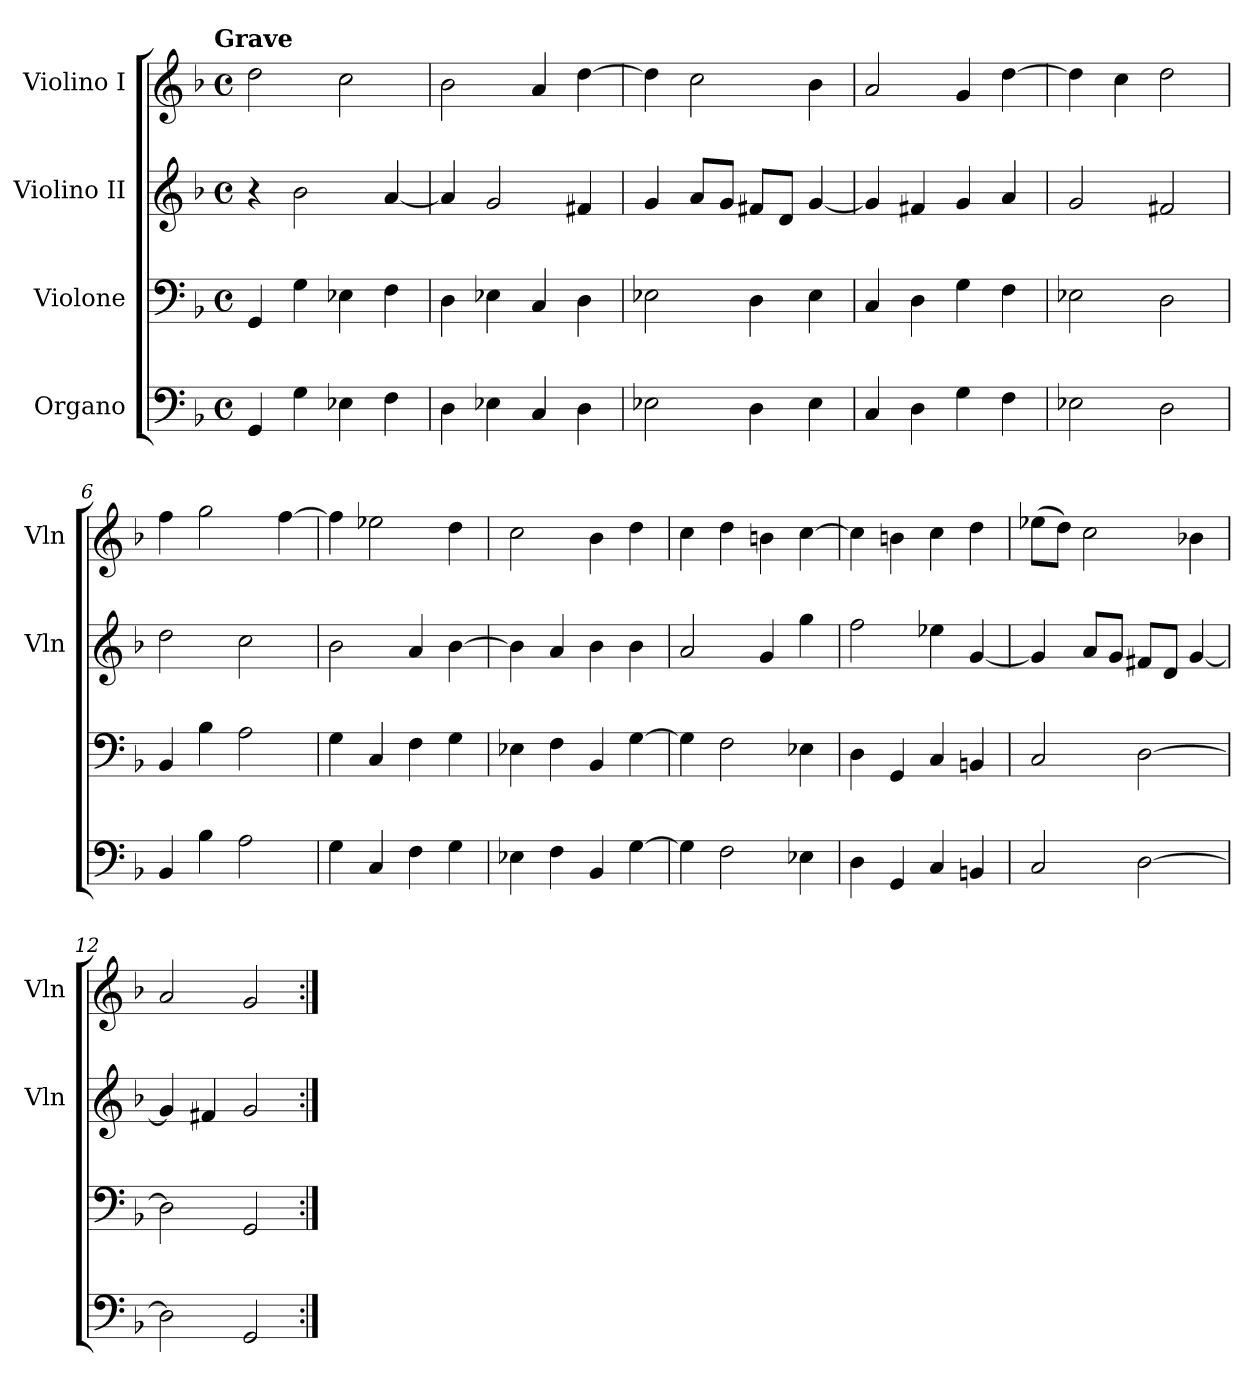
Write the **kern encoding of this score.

**kern	**kern	**kern	**kern
*part4	*part3	*part2	*part1
*staff4	*staff3	*staff2	*staff1
*I"Organo	*I"Violone	*I"Violino II	*I"Violino I
*	*	*I'Vln	*I'Vln
*clefF4	*clefF4	*clefG2	*clefG2
*k[b-]	*k[b-]	*k[b-]	*k[b-]
*d:	*d:	*d:	*d:
!!LO:TX:omd:t=Grave
*M4/4	*M4/4	*M4/4	*M4/4
*met(c)	*met(c)	*met(c)	*met(c)
*MM40	*MM40	*MM40	*MM40
=1	=1	=1	=1
4GG	4GG	4r	2dd
4G	4G	2b-	.
4E-X	4E-X	.	2cc
4F	4F	[4a	.
=2	=2	=2	=2
4D	4D	4a]	2b-
4E-X	4E-X	2g	.
4C	4C	.	4a
4D	4D	4f#X	[4dd
=3	=3	=3	=3
2E-X	2E-X	4g	4dd]
.	.	8aL	2cc
.	.	8gJ	.
4D	4D	8f#XL	.
.	.	8dJ	.
4E-	4E-	[4g	4b-
=4	=4	=4	=4
4C	4C	4g]	2a
4D	4D	4f#X	.
4G	4G	4g	4g
4F	4F	4a	[4dd
=5	=5	=5	=5
2E-X	2E-X	2g	4dd]
.	.	.	4cc
2D	2D	2f#X	2dd
=6	=6	=6	=6
4BB-	4BB-	2dd	4ff
4B-	4B-	.	2gg
2A	2A	2cc	.
.	.	.	[4ff
=7	=7	=7	=7
4G	4G	2b-	4ff]
4C	4C	.	2ee-X
4F	4F	4a	.
4G	4G	[4b-	4dd
=8	=8	=8	=8
4E-X	4E-X	4b-]	2cc
4F	4F	4a	.
4BB-	4BB-	4b-	4b-
[4G	[4G	4b-	4dd
=9	=9	=9	=9
4G]	4G]	2a	4cc
2F	2F	.	4dd
.	.	4g	4bn
4E-X	4E-X	4gg	[4cc
=10	=10	=10	=10
4D	4D	2ff	4cc]
4GG	4GG	.	4bn
4C	4C	4ee-X	4cc
4BBn	4BBn	[4g	4dd
=11	=11	=11	=11
2C	2C	4g]	(8ee-XL
.	.	.	8ddJ)
.	.	8aL	2cc
.	.	8gJ	.
[2D	[2D	8f#XL	.
.	.	8dJ	.
.	.	[4g	4b-X
=12	=12	=12	=12
2D]	2D]	4g]	2a
.	.	4f#X	.
2GG	2GG	2g	2g
=:|!	=:|!	=:|!	=:|!
*-	*-	*-	*-
